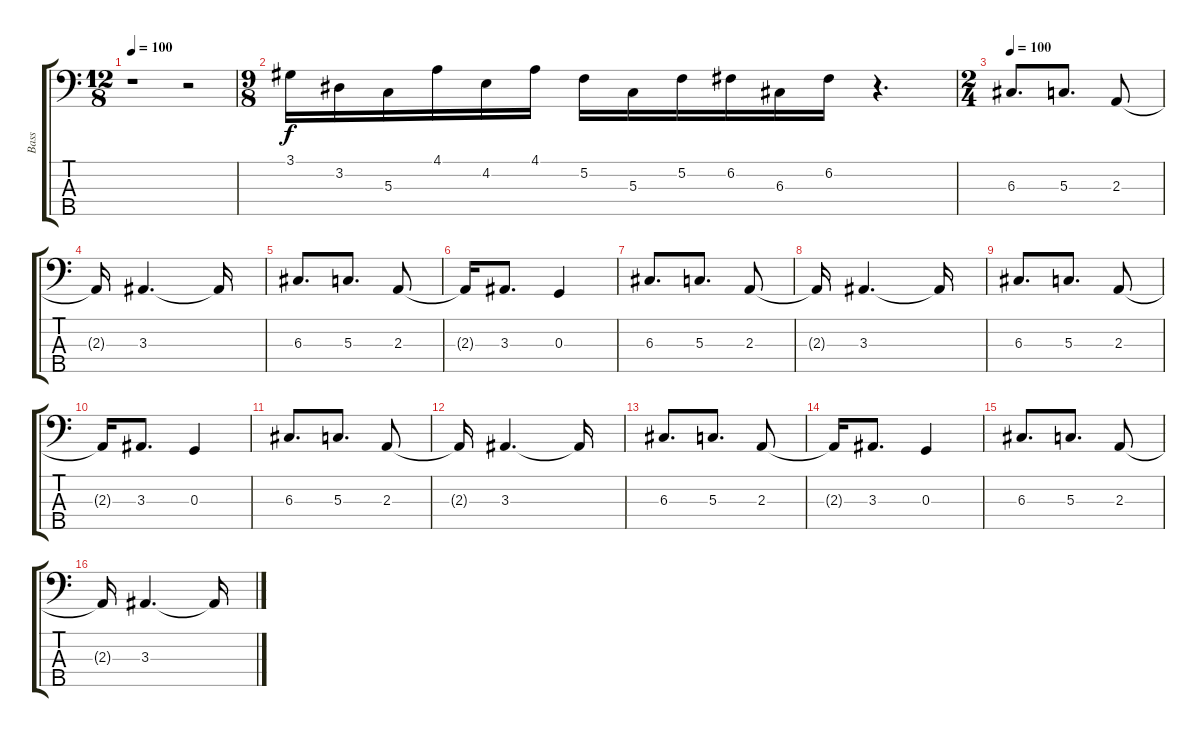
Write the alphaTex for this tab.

\track ("Bass" "Bass") {instrument electricbassfinger}
\staff {score tabs}
\tuning (F2 C2 G1 D1 A0) {hide}
\ts (12 8)
\tempo 100
\clef f4
\ks c
r.1{dy f} r.2 |
\ts (9 8)
3.1.16 3.2.16 5.3.16 4.1.16 4.2.16 4.1.16 5.2.16 5.3.16 5.2.16 6.2.16 6.3.16 6.2.16 r.4{d} |
\ts (2 4)
\tempo 100
6.3.8{d} 5.3.8{d} 2.3.8 |
2.3{t}.16 3.3.4{d} 3.3{t}.16 |
6.3.8{d} 5.3.8{d} 2.3.8 |
2.3{t}.16 3.3.8{d} 0.3.4 |
6.3.8{d} 5.3.8{d} 2.3.8 |
2.3{t}.16 3.3.4{d} 3.3{t}.16 |
6.3.8{d} 5.3.8{d} 2.3.8 |
2.3{t}.16 3.3.8{d} 0.3.4 |
6.3.8{d} 5.3.8{d} 2.3.8 |
2.3{t}.16 3.3.4{d} 3.3{t}.16 |
6.3.8{d} 5.3.8{d} 2.3.8 |
2.3{t}.16 3.3.8{d} 0.3.4 |
6.3.8{d} 5.3.8{d} 2.3.8 |
2.3{t}.16 3.3.4{d} 3.3{t}.16
